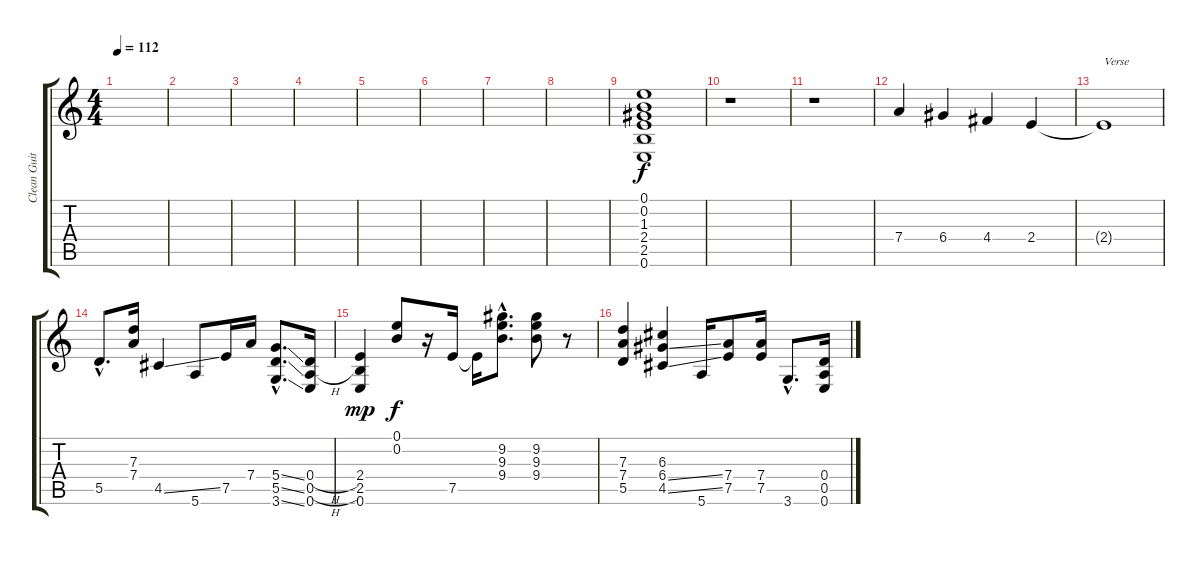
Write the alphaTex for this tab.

\track ("Clean Guitar" "Clean Guit") {instrument electricguitarclean}
\staff {score tabs}
\tuning (E4 B3 G3 D3 A2 E2) {hide}
\ts (4 4)
\tempo 112
\clef g2
\ks c
|
|
|
|
|
|
|
|
(0.1 0.2 1.3 2.4 2.5 0.6).1 |
r.1 |
r.1 |
7.4.4 6.4.4 4.4.4 2.4.4 |
2.4{t}.1{txt "Verse"} |
5.5{hac}.8{d} (7.3 7.4).16 4.5{ss}.4 5.6.8 7.5.16 7.4.16 (5.4{ss hac} 5.5{ss hac} 3.6{ss hac}).8{d} (0.4{h} 0.5{h} 0.6).16 |
(2.4 2.5 0.6).4{dy mp} (0.1 0.2).8{dy f} r.16 7.5.16 7.5{t}.16 (9.2{hac} 9.3{hac} 9.4{hac}).8{d} (9.2 9.3 9.4).8 r.8 |
(7.3 7.4 5.5).4 (6.3 6.4{ss} 4.5{ss}).4 5.6.16 (7.4 7.5).8 (7.4 7.5).16 3.6{hac}.8{d} (0.4{h} 0.5{h} 0.6).16
